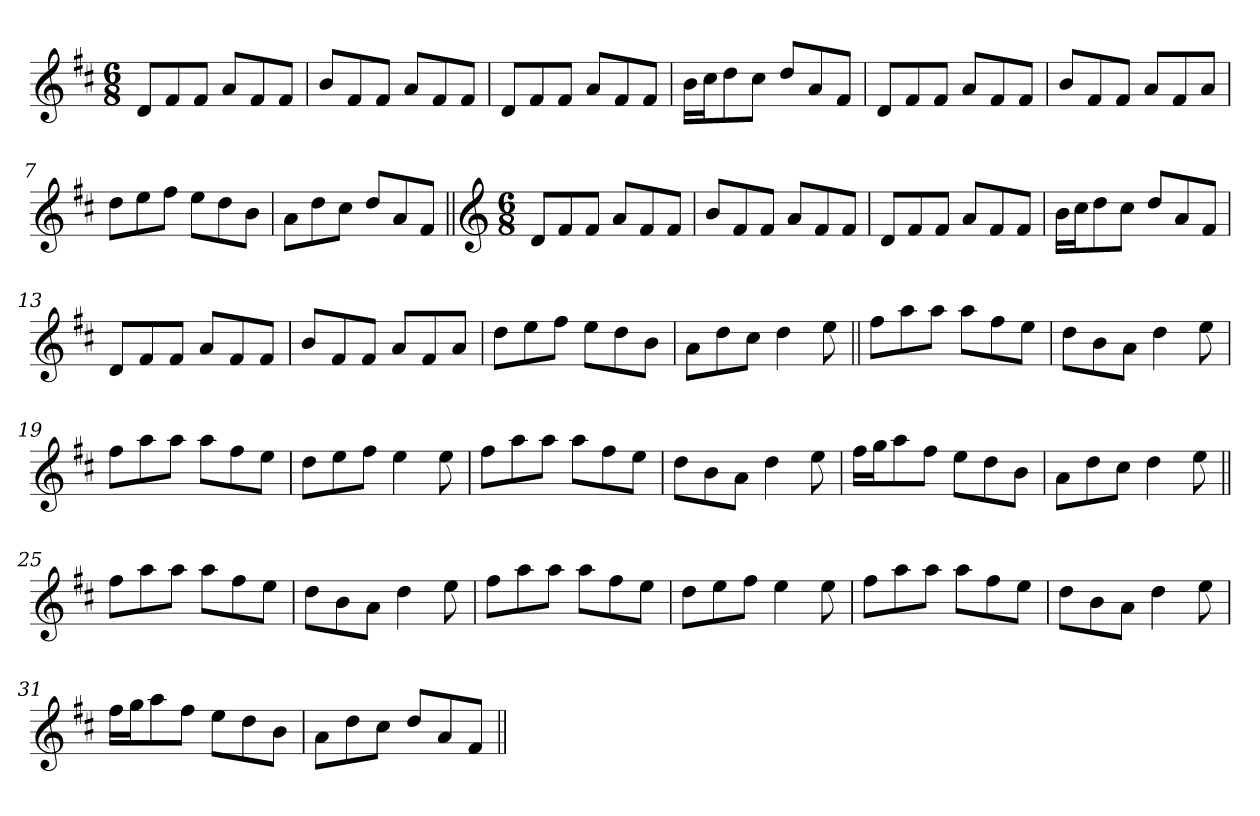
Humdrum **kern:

**kern
*part1
*staff1
*clefG2
*k[f#c#]
*D:
*M6/8
=1
8d/L
8f#/
8f#/J
8a/L
8f#/
8f#/J
=2
8b/L
8f#/
8f#/J
8a/L
8f#/
8f#/J
=3
8d/L
8f#/
8f#/J
8a/L
8f#/
8f#/J
=4
16b\LL
16cc#\J
8dd\
8cc#\J
8dd/L
8a/
8f#/J
=5
8d/L
8f#/
8f#/J
8a/L
8f#/
8f#/J
=6
8b/L
8f#/
8f#/J
8a/L
8f#/
8a/J
!!LO:LB:g=z
=7
8dd\L
8ee\
8ff#\J
8ee\L
8dd\
8b\J
=8
8a\L
8dd\
8cc#\J
8dd/L
8a/
8f#/J
=9||
*clefG2
*M6/8
8d/L
8f#/
8f#/J
8a/L
8f#/
8f#/J
=10
8b/L
8f#/
8f#/J
8a/L
8f#/
8f#/J
=11
8d/L
8f#/
8f#/J
8a/L
8f#/
8f#/J
=12
16b\LL
16cc#\J
8dd\
8cc#\J
8dd/L
8a/
8f#/J
!!LO:LB:g=z
=13
8d/L
8f#/
8f#/J
8a/L
8f#/
8f#/J
=14
8b/L
8f#/
8f#/J
8a/L
8f#/
8a/J
=15
8dd\L
8ee\
8ff#\J
8ee\L
8dd\
8b\J
=16
8a\L
8dd\
8cc#\J
4dd\
8ee\
=17||
8ff#\L
8aa\
8aa\J
8aa\L
8ff#\
8ee\J
=18
8dd\L
8b\
8a\J
4dd\
8ee\
!!LO:LB:g=z
=19
8ff#\L
8aa\
8aa\J
8aa\L
8ff#\
8ee\J
=20
8dd\L
8ee\
8ff#\J
4ee\
8ee\
=21
8ff#\L
8aa\
8aa\J
8aa\L
8ff#\
8ee\J
=22
8dd\L
8b\
8a\J
4dd\
8ee\
=23
16ff#\LL
16gg\J
8aa\
8ff#\J
8ee\L
8dd\
8b\J
=24
8a\L
8dd\
8cc#\J
4dd\
8ee\
!!LO:LB:g=z
=25||
8ff#\L
8aa\
8aa\J
8aa\L
8ff#\
8ee\J
=26
8dd\L
8b\
8a\J
4dd\
8ee\
=27
8ff#\L
8aa\
8aa\J
8aa\L
8ff#\
8ee\J
=28
8dd\L
8ee\
8ff#\J
4ee\
8ee\
=29
8ff#\L
8aa\
8aa\J
8aa\L
8ff#\
8ee\J
=30
8dd\L
8b\
8a\J
4dd\
8ee\
!!LO:LB:g=z
=31
16ff#\LL
16gg\J
8aa\
8ff#\J
8ee\L
8dd\
8b\J
=32
8a\L
8dd\
8cc#\J
8dd/L
8a/
8f#/J
=||
*-
